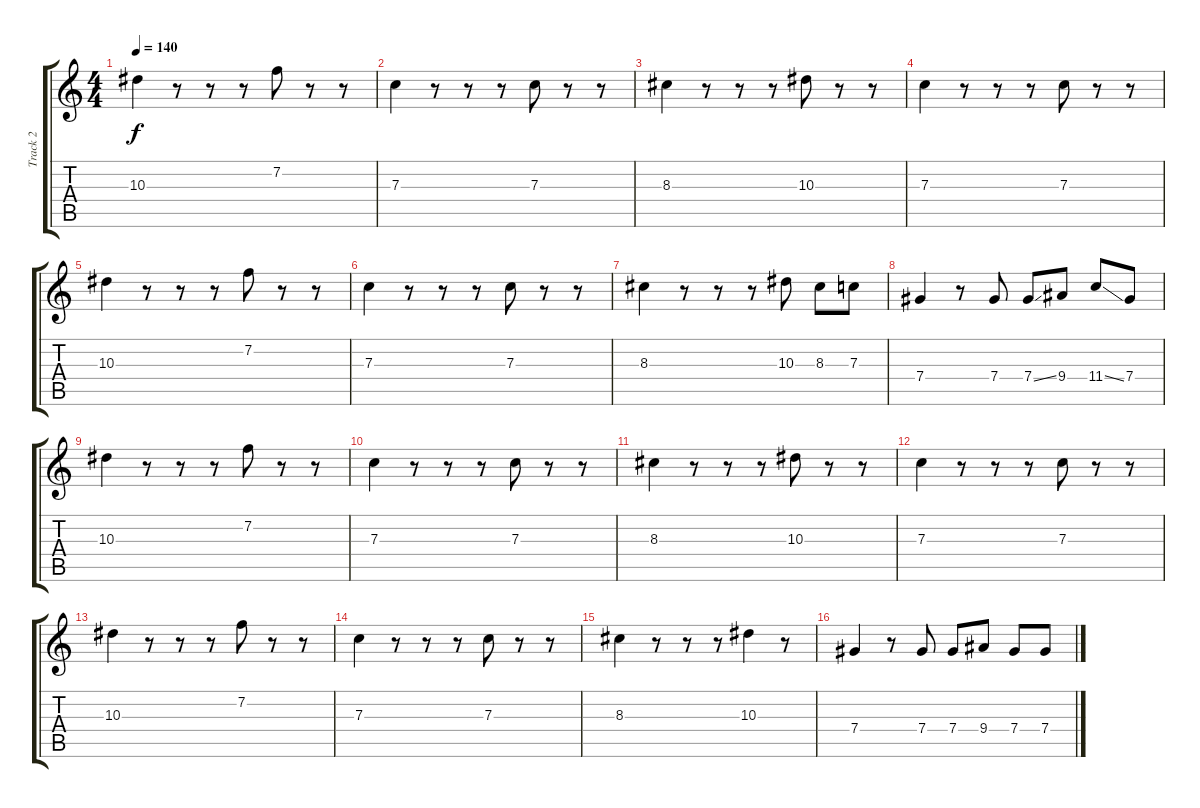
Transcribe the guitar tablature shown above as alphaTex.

\track ("Track 2" "Track 2") {instrument acousticguitarsteel}
\staff {score tabs}
\tuning (Eb4 Bb3 F3 Db3 Ab2 Db2) {hide}
\ts (4 4)
\tempo 140
\clef g2
\ks c
10.3.4{dy f} r.8 r.8 r.8 7.2.8 r.8 r.8 |
7.3.4 r.8 r.8 r.8 7.3.8 r.8 r.8 |
8.3.4 r.8 r.8 r.8 10.3.8 r.8 r.8 |
7.3.4 r.8 r.8 r.8 7.3.8 r.8 r.8 |
10.3.4 r.8 r.8 r.8 7.2.8 r.8 r.8 |
7.3.4 r.8 r.8 r.8 7.3.8 r.8 r.8 |
8.3.4 r.8 r.8 r.8 10.3.8 8.3.8 7.3.8 |
7.4.4 r.8 7.4.8 7.4{ss}.8 9.4.8 11.4{ss}.8 7.4.8 |
10.3.4 r.8 r.8 r.8 7.2.8 r.8 r.8 |
7.3.4 r.8 r.8 r.8 7.3.8 r.8 r.8 |
8.3.4 r.8 r.8 r.8 10.3.8 r.8 r.8 |
7.3.4 r.8 r.8 r.8 7.3.8 r.8 r.8 |
10.3.4 r.8 r.8 r.8 7.2.8 r.8 r.8 |
7.3.4 r.8 r.8 r.8 7.3.8 r.8 r.8 |
8.3.4 r.8 r.8 r.8 10.3.4 r.8 |
7.4.4 r.8 7.4.8 7.4.8 9.4.8 7.4.8 7.4.8
